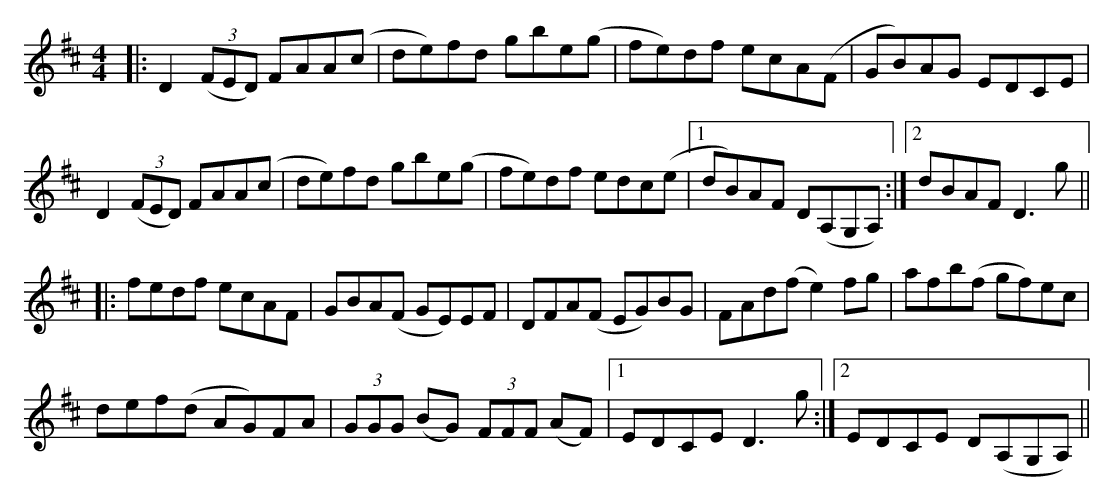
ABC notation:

X:1
M:4/4
K:D
|:D2 (3(FED) FAA(c|de)fd gbe(g|fe)df ecA(F|GB)AG EDCE|
D2 (3(FED) FAA(c|de)fd gbe(g|fe)df edc(e|1 dB)AF D(A,G,A,):|2 dBAF D3g||
|:fedf ecAF|GBA(F GE)EF|DFA(F EG)BG|FAd(f e2)fg|afb(f gf)ec|
def(d AG)FA|(3GGG (BG) (3FFF (AF)|1 EDCE D3g:|2 EDCE D(A,G,A,)||
